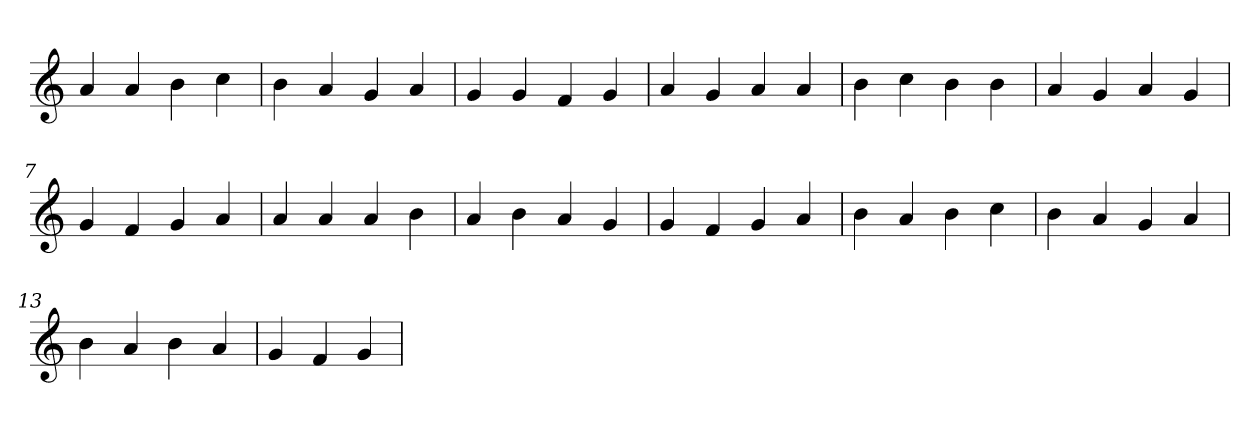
**kern
*part1
*staff1
*clefG2
=1
4a
4a
4b
4cc
=2
4b
4a
4g
4a
=3
4g
4g
4f
4g
=4
4a
4g
4a
4a
=5
4b
4cc
4b
4b
=6
4a
4g
4a
4g
=7
4g
4f
4g
4a
=8
4a
4a
4a
4b
=9
4a
4b
4a
4g
=10
4g
4f
4g
4a
=11
4b
4a
4b
4cc
=12
4b
4a
4g
4a
=13
4b
4a
4b
4a
=14
4g
4f
4g
=
*-
